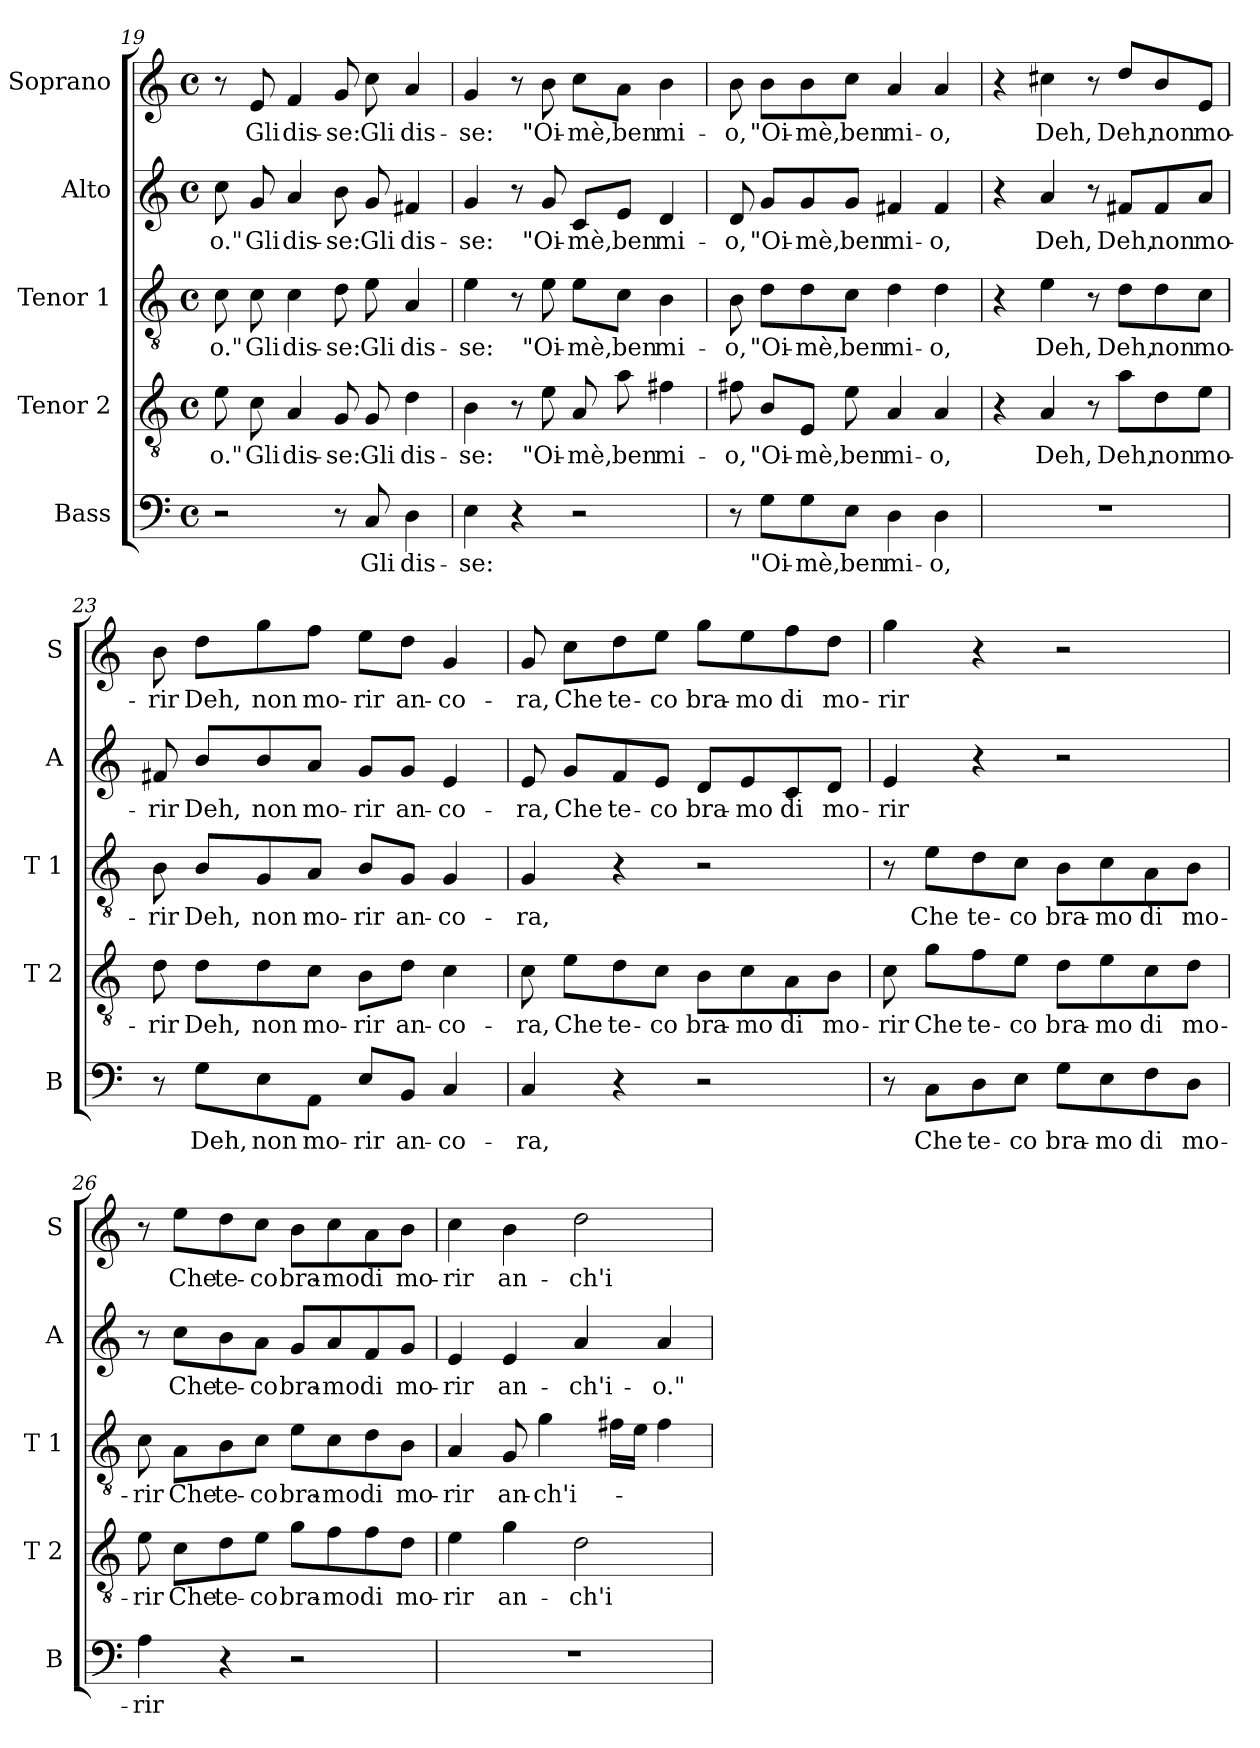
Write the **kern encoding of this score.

**kern	**text	**kern	**text	**kern	**text	**kern	**text	**kern	**text
*part5	*part5	*part4	*part4	*part3	*part3	*part2	*part2	*part1	*part1
*staff5	*staff5	*staff4	*staff4	*staff3	*staff3	*staff2	*staff2	*staff1	*staff1
*I"Bass	*	*I"Tenor 2	*	*I"Tenor 1	*	*I"Alto	*	*I"Soprano	*
*I'B	*	*I'T 2	*	*I'T 1	*	*I'A	*	*I'S	*
*clefF4	*	*clefGv2	*	*clefGv2	*	*clefG2	*	*clefG2	*
*k[]	*	*k[]	*	*k[]	*	*k[]	*	*k[]	*
*C:	*	*C:	*	*C:	*	*C:	*	*C:	*
*M4/4	*	*M4/4	*	*M4/4	*	*M4/4	*	*M4/4	*
*met(c)	*	*met(c)	*	*met(c)	*	*met(c)	*	*met(c)	*
=19	=19	=19	=19	=19	=19	=19	=19	=19	=19
2r	.	8e\	-o."	8c\	-o."	8cc\	-o."	8r	.
.	.	8c\	Gli	8c\	Gli	8g/	Gli	8e/	Gli
.	.	4A/	dis-	4c\	dis-	4a/	dis-	4f/	dis-
8r	.	8G/	-se:	8d\	-se:	8b\	-se:	8g/	-se:
8C/	Gli	8G/	Gli	8e\	Gli	8g/	Gli	8cc\	Gli
4D\	dis-	4d\	dis-	4A/	dis-	4f#X/	dis-	4a/	dis-
=20	=20	=20	=20	=20	=20	=20	=20	=20	=20
4E\	-se:	4B\	-se:	4e\	-se:	4g/	-se:	4g/	-se:
4r	.	8r	.	8r	.	8r	.	8r	.
.	.	8e\	"Oi-	8e\	"Oi-	8g/	"Oi-	8b\	"Oi-
2r	.	8A/	-mè,	8e\L	-mè,	8c/L	-mè,	8cc\L	-mè,
.	.	8a\	ben	8c\J	ben	8e/J	ben	8a\J	ben
.	.	4f#X\	mi-	4B\	mi-	4d/	mi-	4b\	mi-
!!LO:PB:g=z
=21	=21	=21	=21	=21	=21	=21	=21	=21	=21
8r	.	8f#X\	-o,	8B\	-o,	8d/	-o,	8b\	-o,
8G\L	"Oi-	8B/L	"Oi-	8d\L	"Oi-	8g/L	"Oi-	8b\L	"Oi-
8G\	-mè,	8E/J	-mè,	8d\	-mè,	8g/	-mè,	8b\	-mè,
8E\J	ben	8e\	ben	8c\J	ben	8g/J	ben	8cc\J	ben
4D\	mi-	4A/	mi-	4d\	mi-	4f#X/	mi-	4a/	mi-
4D\	-o,	4A/	-o,	4d\	-o,	4f#/	-o,	4a/	-o,
=22	=22	=22	=22	=22	=22	=22	=22	=22	=22
1r	.	4r	.	4r	.	4r	.	4r	.
.	.	4A/	Deh,	4e\	Deh,	4a/	Deh,	4cc#X\	Deh,
.	.	8r	.	8r	.	8r	.	8r	.
.	.	8a\L	Deh,	8d\L	Deh,	8f#X/L	Deh,	8dd/L	Deh,
.	.	8d\	non	8d\	non	8f#/	non	8b/	non
.	.	8e\J	mo-	8c\J	mo-	8a/J	mo-	8e/J	mo-
=23	=23	=23	=23	=23	=23	=23	=23	=23	=23
8r	.	8d\	-rir	8B\	-rir	8f#X/	-rir	8b\	-rir
8G\L	Deh,	8d\L	Deh,	8B/L	Deh,	8b/L	Deh,	8dd\L	Deh,
8E\	non	8d\	non	8G/	non	8b/	non	8gg\	non
8AA\J	mo-	8c\J	mo-	8A/J	mo-	8a/J	mo-	8ff\J	mo-
8E/L	-rir	8B\L	-rir	8B/L	-rir	8g/L	-rir	8ee\L	-rir
8BB/J	an-	8d\J	an-	8G/J	an-	8g/J	an-	8dd\J	an-
4C/	-co-	4c\	-co-	4G/	-co-	4e/	-co-	4g/	-co-
!!LO:LB:g=z
=24	=24	=24	=24	=24	=24	=24	=24	=24	=24
4C/	-ra,	8c\	-ra,	4G/	-ra,	8e/	-ra,	8g/	-ra,
.	.	8e\L	Che	.	.	8g/L	Che	8cc\L	Che
4r	.	8d\	te-	4r	.	8f/	te-	8dd\	te-
.	.	8c\J	-co	.	.	8e/J	-co	8ee\J	-co
2r	.	8B\L	bra-	2r	.	8d/L	bra-	8gg\L	bra-
.	.	8c\	-mo	.	.	8e/	-mo	8ee\	-mo
.	.	8A\	di	.	.	8c/	di	8ff\	di
.	.	8B\J	mo-	.	.	8d/J	mo-	8dd\J	mo-
=25	=25	=25	=25	=25	=25	=25	=25	=25	=25
8r	.	8c\	-rir	8r	.	4e/	-rir	4gg\	-rir
8C\L	Che	8g\L	Che	8e\L	Che	.	.	.	.
8D\	te-	8f\	te-	8d\	te-	4r	.	4r	.
8E\J	-co	8e\J	-co	8c\J	-co	.	.	.	.
8G\L	bra-	8d\L	bra-	8B\L	bra-	2r	.	2r	.
8E\	-mo	8e\	-mo	8c\	-mo	.	.	.	.
8F\	di	8c\	di	8A\	di	.	.	.	.
8D\J	mo-	8d\J	mo-	8B\J	mo-	.	.	.	.
=26	=26	=26	=26	=26	=26	=26	=26	=26	=26
4A\	-rir	8e\	-rir	8c\	-rir	8r	.	8r	.
.	.	8c\L	Che	8A\L	Che	8cc\L	Che	8ee\L	Che
4r	.	8d\	te-	8B\	te-	8b\	te-	8dd\	te-
.	.	8e\J	-co	8c\J	-co	8a\J	-co	8cc\J	-co
2r	.	8g\L	bra-	8e\L	bra-	8g/L	bra-	8b\L	bra-
.	.	8f\	-mo	8c\	-mo	8a/	-mo	8cc\	-mo
.	.	8f\	di	8d\	di	8f/	di	8a\	di
.	.	8d\J	mo-	8B\J	mo-	8g/J	mo-	8b\J	mo-
=27	=27	=27	=27	=27	=27	=27	=27	=27	=27
1r	.	4e\	-rir	4A/	-rir	4e/	-rir	4cc\	-rir
.	.	4g\	an-	8G/	an-	4e/	an-	4b\	an-
.	.	.	.	4g\	-ch'i-	.	.	.	.
.	.	2d\	-ch'i-	.	.	4a/	-ch'i-	2dd\	-ch'i-
.	.	.	.	16f#X\LL	.	.	.	.	.
.	.	.	.	16e\JJ	.	.	.	.	.
.	.	.	.	4f#\	.	4a/	-o."	.	.
=	=	=	=	=	=	=	=	=	=
*-	*-	*-	*-	*-	*-	*-	*-	*-	*-
